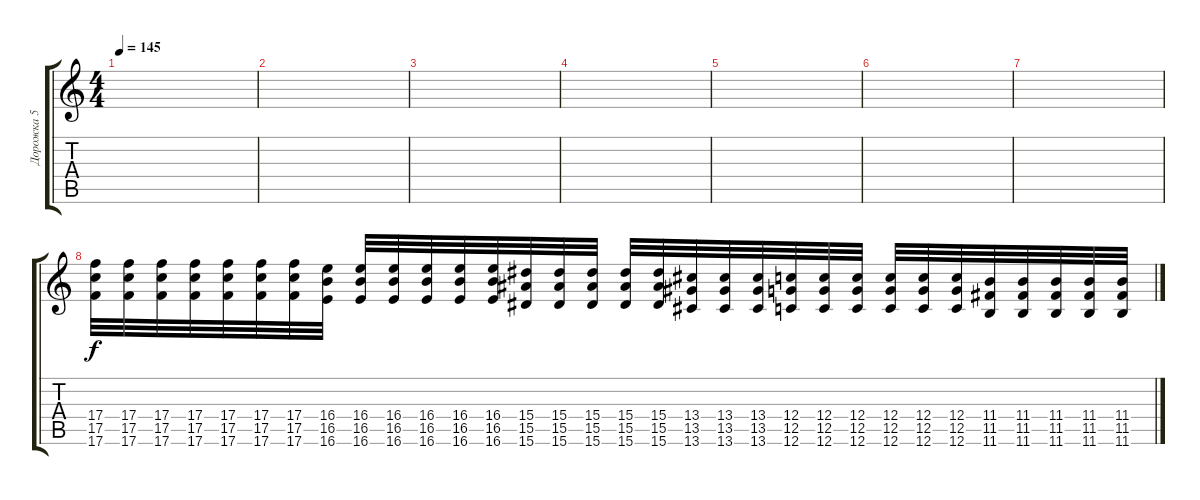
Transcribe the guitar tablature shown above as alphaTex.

\track ("Дорожка 5" "Дорожка 5") {instrument distortionguitar}
\staff {score tabs}
\tuning (D4 A3 F3 C3 G2 C2) {hide}
\ts (4 4)
\tempo 145
\clef g2
\ks c
|
|
|
|
|
|
|
(17.4 17.5 17.6).32 (17.4 17.5 17.6).32 (17.4 17.5 17.6).32 (17.4 17.5 17.6).32 (17.4 17.5 17.6).32 (17.4 17.5 17.6).32 (17.4 17.5 17.6).32 (16.4 16.5 16.6).32 (16.4 16.5 16.6).32 (16.4 16.5 16.6).32 (16.4 16.5 16.6).32 (16.4 16.5 16.6).32 (16.4 16.5 16.6).32 (15.4 15.5 15.6).32 (15.4 15.5 15.6).32 (15.4 15.5 15.6).32 (15.4 15.5 15.6).32 (15.4 15.5 15.6).32 (13.4 13.5 13.6).32 (13.4 13.5 13.6).32 (13.4 13.5 13.6).32 (12.4 12.5 12.6).32 (12.4 12.5 12.6).32 (12.4 12.5 12.6).32 (12.4 12.5 12.6).32 (12.4 12.5 12.6).32 (12.4 12.5 12.6).32 (11.4 11.5 11.6).32 (11.4 11.5 11.6).32 (11.4 11.5 11.6).32 (11.4 11.5 11.6).32 (11.4 11.5 11.6).32
